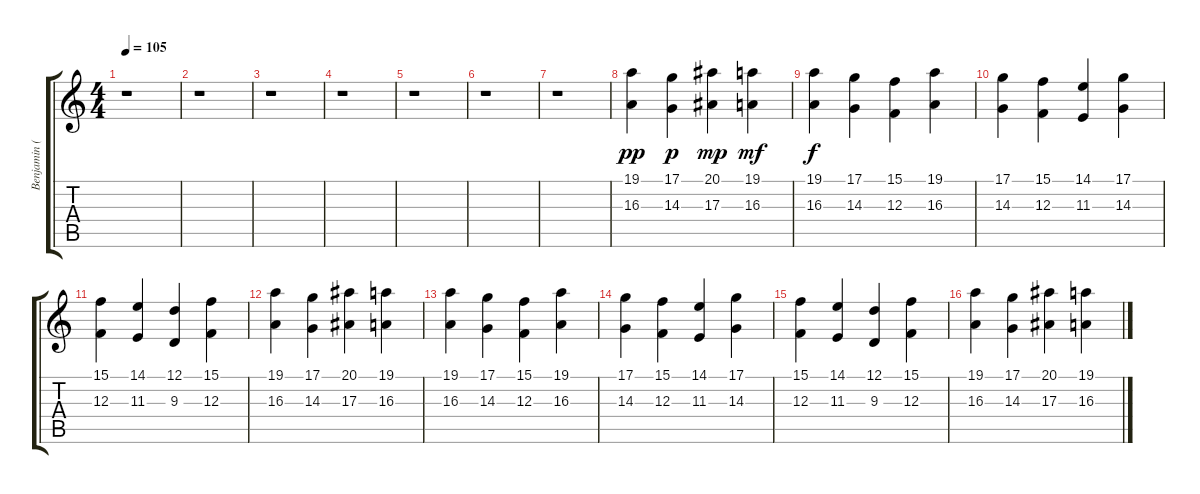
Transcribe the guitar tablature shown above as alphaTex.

\track ("Benjamin (KeybMid)" "Benjamin (") {instrument churchorgan}
\staff {score tabs}
\tuning (D4 A3 F3 C3 G2 D2) {hide}
\ts (4 4)
\tempo 105
\clef g2
\ks c
r.1{dy ff} |
r.1 |
r.1 |
r.1 |
r.1 |
r.1 |
r.1 |
(19.1 16.3).4{dy pp volume 11 balance 8 instrument pizzicatostrings} (17.1 14.3).4{dy p} (20.1 17.3).4{dy mp} (19.1 16.3).4{dy mf} |
(19.1 16.3).4{dy f} (17.1 14.3).4 (15.1 12.3).4 (19.1 16.3).4 |
(17.1 14.3).4 (15.1 12.3).4 (14.1 11.3).4 (17.1 14.3).4 |
(15.1 12.3).4 (14.1 11.3).4 (12.1 9.3).4 (15.1 12.3).4 |
(19.1 16.3).4 (17.1 14.3).4 (20.1 17.3).4 (19.1 16.3).4 |
(19.1 16.3).4 (17.1 14.3).4 (15.1 12.3).4 (19.1 16.3).4 |
(17.1 14.3).4 (15.1 12.3).4 (14.1 11.3).4 (17.1 14.3).4 |
(15.1 12.3).4 (14.1 11.3).4 (12.1 9.3).4 (15.1 12.3).4 |
(19.1 16.3).4 (17.1 14.3).4 (20.1 17.3).4 (19.1 16.3).4
